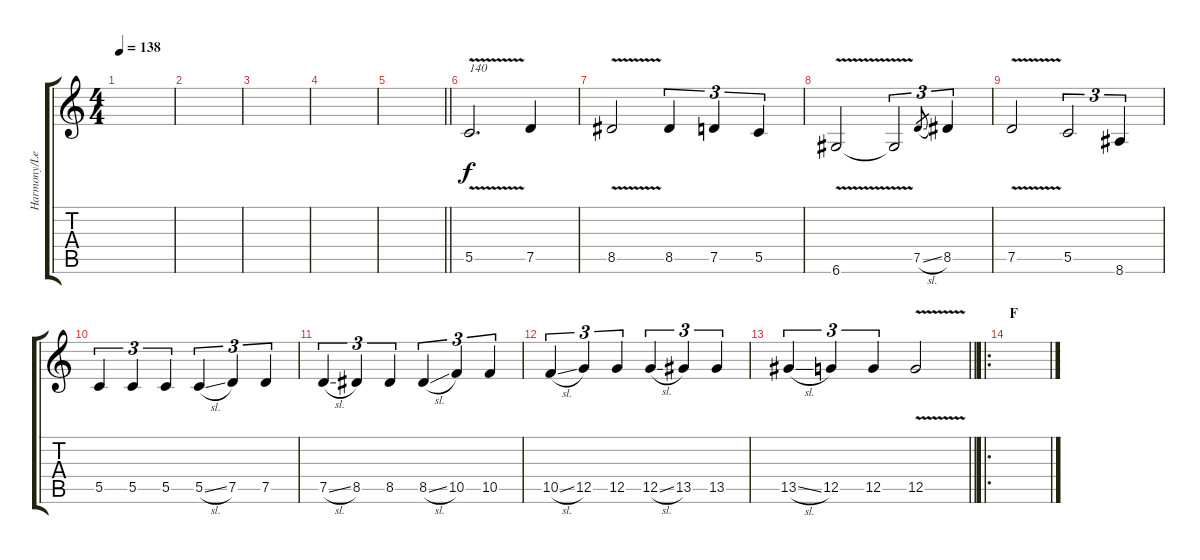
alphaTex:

\track ("Harmony/Lead/Center" "Harmony/Le") {instrument overdrivenguitar}
\staff {score tabs}
\tuning (D4 A3 F3 C3 G2 D2) {hide}
\ts (4 4)
\tempo 138
\clef g2
\ks c
|
|
|
|
\barLineRight lightlight
|
\section ("" "")
5.5{v}.2{d txt "140"} 7.5.4 |
8.5{v}.2 8.5.4{tu (3 2)} 7.5.4{tu (3 2)} 5.5.4{tu (3 2)} |
6.6{v}.2 6.6{t}.2{tu (3 2)} 7.5{sl}.8{gr} 8.5.4{tu (3 2)} |
7.5{v}.2 5.5.2{tu (3 2)} 8.6.4{tu (3 2)} |
5.5.4{tu (3 2)} 5.5.4{tu (3 2)} 5.5.4{tu (3 2)} 5.5{sl}.4{tu (3 2)} 7.5.4{tu (3 2)} 7.5.4{tu (3 2)} |
7.5{sl}.4{tu (3 2)} 8.5.4{tu (3 2)} 8.5.4{tu (3 2)} 8.5{sl}.4{tu (3 2)} 10.5.4{tu (3 2)} 10.5.4{tu (3 2)} |
10.5{sl}.4{tu (3 2)} 12.5.4{tu (3 2)} 12.5.4{tu (3 2)} 12.5{sl}.4{tu (3 2)} 13.5.4{tu (3 2)} 13.5.4{tu (3 2)} |
\barLineRight lightlight
13.5{sl}.4{tu (3 2)} 12.5.4{tu (3 2)} 12.5.4{tu (3 2)} 12.5{v}.2 |
\ro
\section ("" "F")
